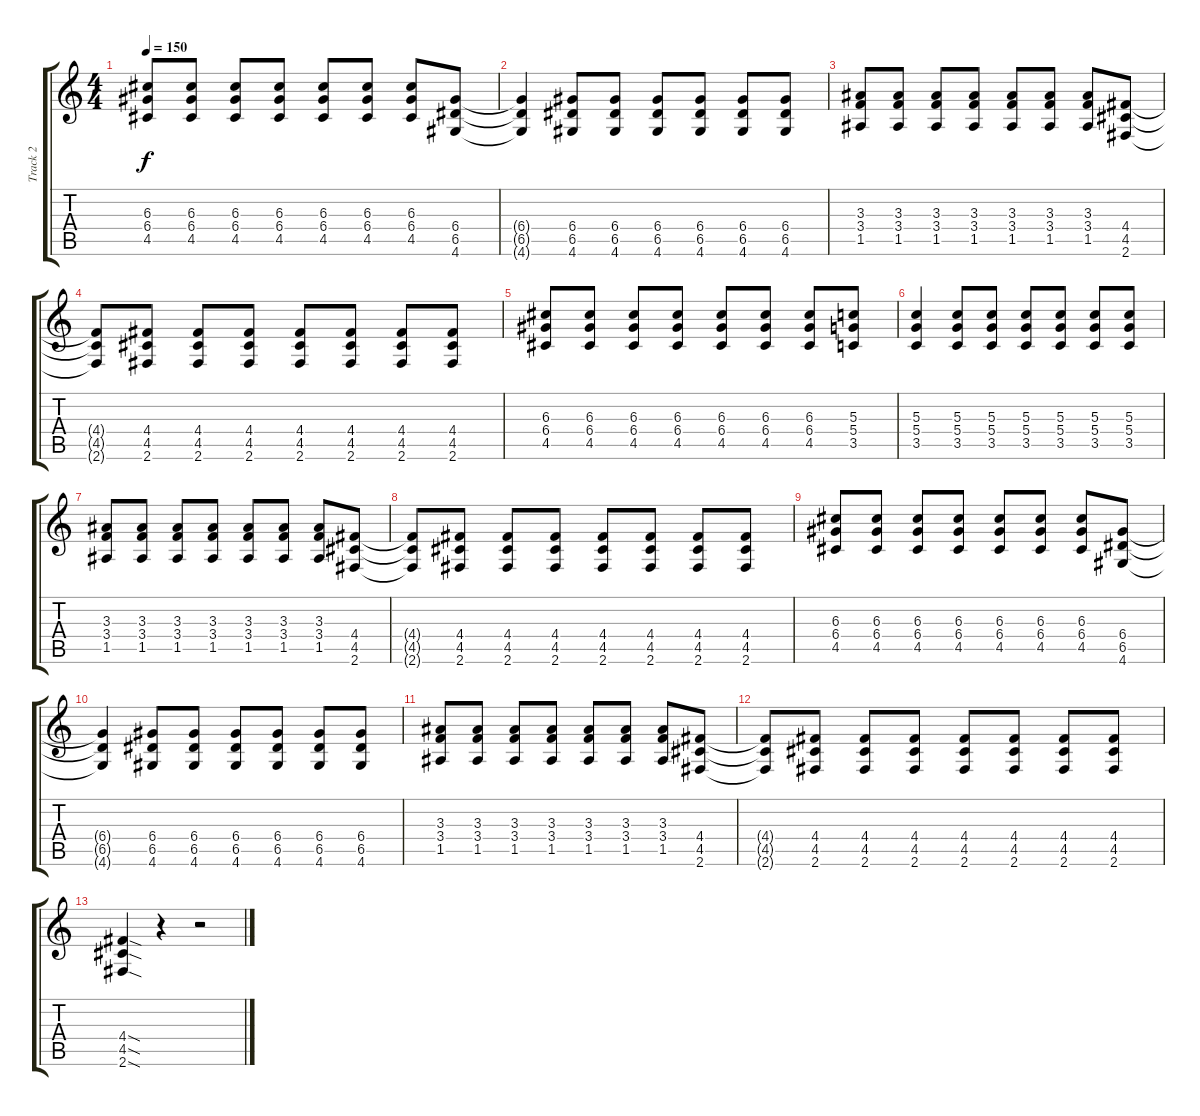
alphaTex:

\track ("Track 2" "Track 2") {instrument overdrivenguitar}
\staff {score tabs}
\tuning (E4 B3 G3 D3 A2 E2) {hide}
\ts (4 4)
\tempo 150
\clef g2
\ks c
(6.3 6.4 4.5).8{dy f} (6.3 6.4 4.5).8 (6.3 6.4 4.5).8 (6.3 6.4 4.5).8 (6.3 6.4 4.5).8 (6.3 6.4 4.5).8 (6.3 6.4 4.5).8 (6.4 6.5 4.6).8 |
(6.4{t} 6.5{t} 4.6{t}).4 (6.4 6.5 4.6).8 (6.4 6.5 4.6).8 (6.4 6.5 4.6).8 (6.4 6.5 4.6).8 (6.4 6.5 4.6).8 (6.4 6.5 4.6).8 |
(3.3 3.4 1.5).8 (3.3 3.4 1.5).8 (3.3 3.4 1.5).8 (3.3 3.4 1.5).8 (3.3 3.4 1.5).8 (3.3 3.4 1.5).8 (3.3 3.4 1.5).8 (4.4 4.5 2.6).8 |
(4.4{t} 4.5{t} 2.6{t}).8 (4.4 4.5 2.6).8 (4.4 4.5 2.6).8 (4.4 4.5 2.6).8 (4.4 4.5 2.6).8 (4.4 4.5 2.6).8 (4.4 4.5 2.6).8 (4.4 4.5 2.6).8 |
(6.3 6.4 4.5).8 (6.3 6.4 4.5).8 (6.3 6.4 4.5).8 (6.3 6.4 4.5).8 (6.3 6.4 4.5).8 (6.3 6.4 4.5).8 (6.3 6.4 4.5).8 (5.3 5.4 3.5).8 |
(5.3 5.4 3.5).4 (5.3 5.4 3.5).8 (5.3 5.4 3.5).8 (5.3 5.4 3.5).8 (5.3 5.4 3.5).8 (5.3 5.4 3.5).8 (5.3 5.4 3.5).8 |
(3.3 3.4 1.5).8 (3.3 3.4 1.5).8 (3.3 3.4 1.5).8 (3.3 3.4 1.5).8 (3.3 3.4 1.5).8 (3.3 3.4 1.5).8 (3.3 3.4 1.5).8 (4.4 4.5 2.6).8 |
(4.4{t} 4.5{t} 2.6{t}).8 (4.4 4.5 2.6).8 (4.4 4.5 2.6).8 (4.4 4.5 2.6).8 (4.4 4.5 2.6).8 (4.4 4.5 2.6).8 (4.4 4.5 2.6).8 (4.4 4.5 2.6).8 |
(6.3 6.4 4.5).8 (6.3 6.4 4.5).8 (6.3 6.4 4.5).8 (6.3 6.4 4.5).8 (6.3 6.4 4.5).8 (6.3 6.4 4.5).8 (6.3 6.4 4.5).8 (6.4 6.5 4.6).8 |
(6.4{t} 6.5{t} 4.6{t}).4 (6.4 6.5 4.6).8 (6.4 6.5 4.6).8 (6.4 6.5 4.6).8 (6.4 6.5 4.6).8 (6.4 6.5 4.6).8 (6.4 6.5 4.6).8 |
(3.3 3.4 1.5).8 (3.3 3.4 1.5).8 (3.3 3.4 1.5).8 (3.3 3.4 1.5).8 (3.3 3.4 1.5).8 (3.3 3.4 1.5).8 (3.3 3.4 1.5).8 (4.4 4.5 2.6).8 |
(4.4{t} 4.5{t} 2.6{t}).8 (4.4 4.5 2.6).8 (4.4 4.5 2.6).8 (4.4 4.5 2.6).8 (4.4 4.5 2.6).8 (4.4 4.5 2.6).8 (4.4 4.5 2.6).8 (4.4 4.5 2.6).8 |
(4.4{sod} 4.5{sod} 2.6{sod}).4 r.4 r.2
